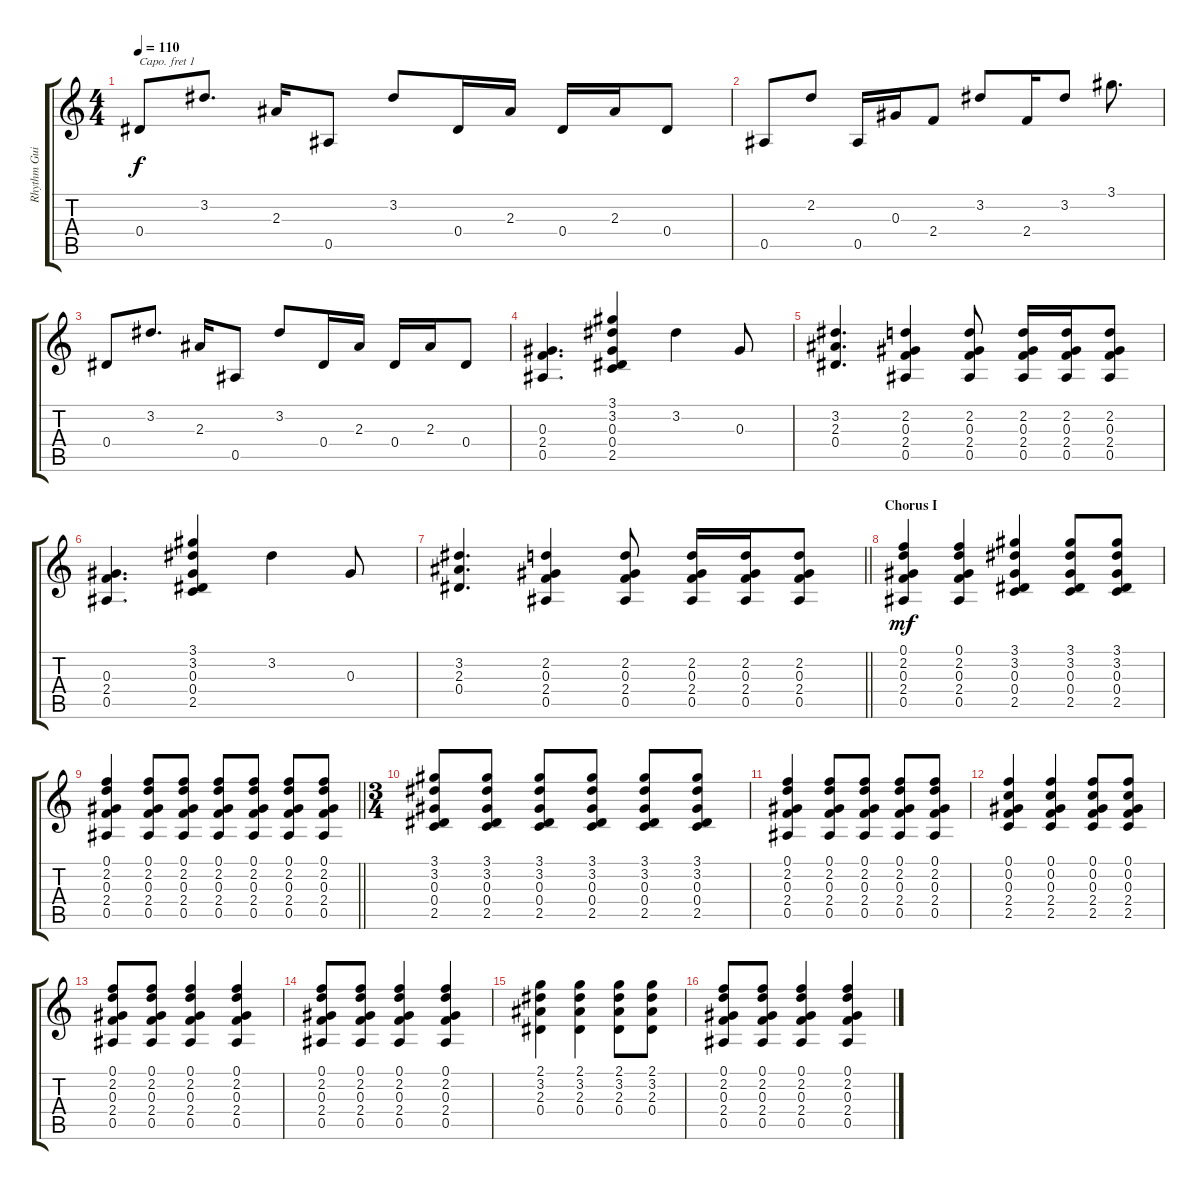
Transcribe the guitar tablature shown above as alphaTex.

\track ("Rhythm Guitar" "Rhythm Gui") {instrument electricguitarclean}
\staff {score tabs}
\capo 1
\tuning (E4 B3 G3 D3 A2 E2) {hide}
\ts (4 4)
\tempo 110
\clef g2
\ks c
0.4.8{dy f} 3.2.8{d} 2.3.16 0.5.8 3.2.8 0.4.16 2.3.16 0.4.16 2.3.16 0.4.8 |
0.5.8 2.2.8 0.5.16 0.3.16 2.4.8 3.2.8 2.4.16 3.2.8 3.1.8{d} |
0.4.8 3.2.8{d} 2.3.16 0.5.8 3.2.8 0.4.16 2.3.16 0.4.16 2.3.16 0.4.8 |
(0.3 2.4 0.5).4{d} (3.1 3.2 0.3 0.4 2.5).4 3.2.4 0.3.8 |
(3.2 2.3 0.4).4{d} (2.2 0.3 2.4 0.5).4 (2.2 0.3 2.4 0.5).8 (2.2 0.3 2.4 0.5).16 (2.2 0.3 2.4 0.5).16 (2.2 0.3 2.4 0.5).8 |
(0.3 2.4 0.5).4{d} (3.1 3.2 0.3 0.4 2.5).4 3.2.4 0.3.8 |
\barLineRight lightlight
(3.2 2.3 0.4).4{d} (2.2 0.3 2.4 0.5).4 (2.2 0.3 2.4 0.5).8 (2.2 0.3 2.4 0.5).16 (2.2 0.3 2.4 0.5).16 (2.2 0.3 2.4 0.5).8 |
\section ("" "Chorus I")
(0.1 2.2 0.3 2.4 0.5).4{dy mf} (0.1 2.2 0.3 2.4 0.5).4 (3.1 3.2 0.3 0.4 2.5).4 (3.1 3.2 0.3 0.4 2.5).8 (3.1 3.2 0.3 0.4 2.5).8 |
\barLineRight lightlight
(0.1 2.2 0.3 2.4 0.5).4 (0.1 2.2 0.3 2.4 0.5).8 (0.1 2.2 0.3 2.4 0.5).8 (0.1 2.2 0.3 2.4 0.5).8 (0.1 2.2 0.3 2.4 0.5).8 (0.1 2.2 0.3 2.4 0.5).8 (0.1 2.2 0.3 2.4 0.5).8 |
\ts (3 4)
(3.1 3.2 0.3 0.4 2.5).8 (3.1 3.2 0.3 0.4 2.5).8 (3.1 3.2 0.3 0.4 2.5).8 (3.1 3.2 0.3 0.4 2.5).8 (3.1 3.2 0.3 0.4 2.5).8 (3.1 3.2 0.3 0.4 2.5).8 |
(0.1 2.2 0.3 2.4 0.5).4 (0.1 2.2 0.3 2.4 0.5).8 (0.1 2.2 0.3 2.4 0.5).8 (0.1 2.2 0.3 2.4 0.5).8 (0.1 2.2 0.3 2.4 0.5).8 |
(0.1 0.2 0.3 2.4 2.5).4 (0.1 0.2 0.3 2.4 2.5).4 (0.1 0.2 0.3 2.4 2.5).8 (0.1 0.2 0.3 2.4 2.5).8 |
(0.1 2.2 0.3 2.4 0.5).8 (0.1 2.2 0.3 2.4 0.5).8 (0.1 2.2 0.3 2.4 0.5).4 (0.1 2.2 0.3 2.4 0.5).4 |
(0.1 2.2 0.3 2.4 0.5).8 (0.1 2.2 0.3 2.4 0.5).8 (0.1 2.2 0.3 2.4 0.5).4 (0.1 2.2 0.3 2.4 0.5).4 |
(2.1 3.2 2.3 0.4).4 (2.1 3.2 2.3 0.4).4 (2.1 3.2 2.3 0.4).8 (2.1 3.2 2.3 0.4).8 |
(0.1 2.2 0.3 2.4 0.5).8 (0.1 2.2 0.3 2.4 0.5).8 (0.1 2.2 0.3 2.4 0.5).4 (0.1 2.2 0.3 2.4 0.5).4
